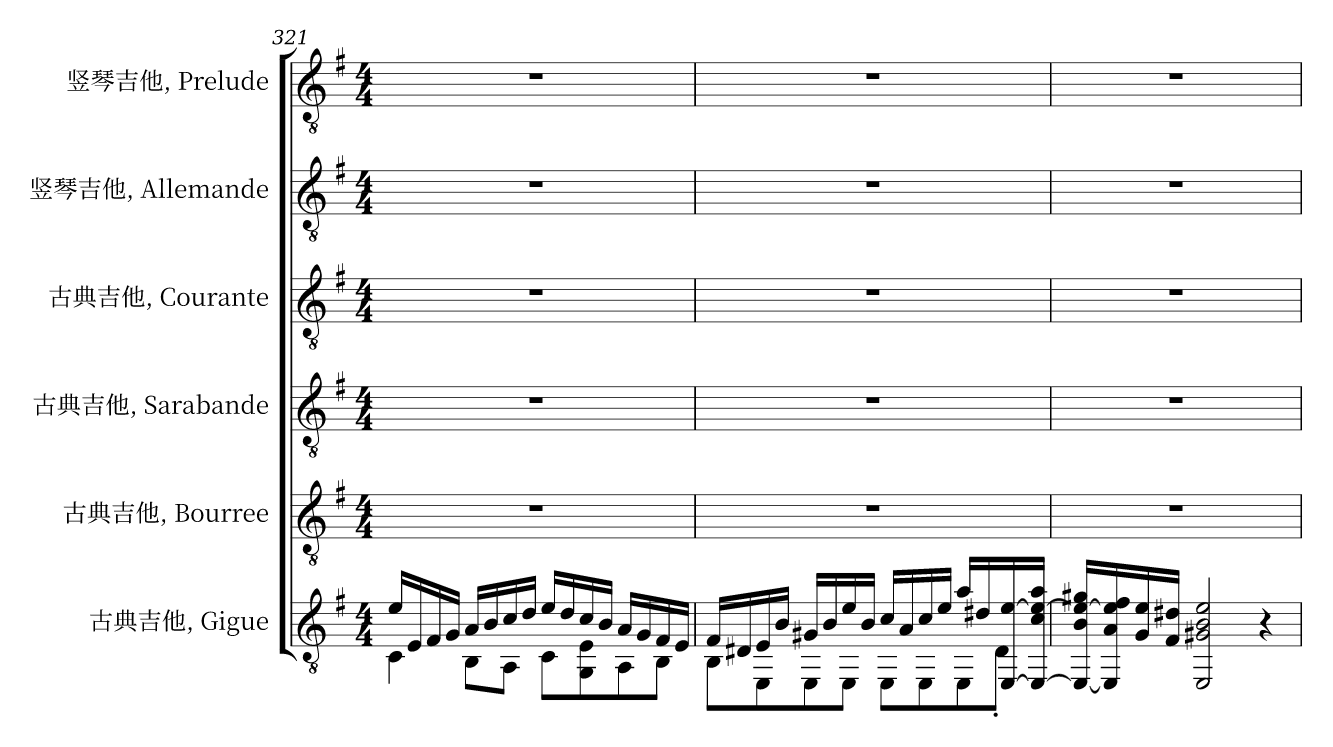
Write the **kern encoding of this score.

**kern	**kern	**kern	**kern	**kern	**kern
*part6	*part5	*part4	*part3	*part2	*part1
*staff6	*staff5	*staff4	*staff3	*staff2	*staff1
*I"古典吉他, Gigue	*I"古典吉他, Bourree	*I"古典吉他, Sarabande	*I"古典吉他, Courante	*I"竖琴吉他, Allemande	*I"竖琴吉他, Prelude
!!LO:LB:g=z
*clefGv2	*clefGv2	*clefGv2	*clefGv2	*clefGv2	*clefGv2
*k[f#]	*k[f#]	*k[f#]	*k[f#]	*k[f#]	*k[f#]
*M4/4	*M4/4	*M4/4	*M4/4	*M4/4	*M4/4
=321	=321	=321	=321	=321	=321
*^	*	*	*	*	*
16e/LL	4C\	1r	1r	1r	1r	1r
16E/	.	.	.	.	.	.
16F#/	.	.	.	.	.	.
16G/JJ	.	.	.	.	.	.
16A/LL	8BB\L	.	.	.	.	.
16B/	.	.	.	.	.	.
16c/	8AA\J	.	.	.	.	.
16d/JJ	.	.	.	.	.	.
16e/LL	8C\L	.	.	.	.	.
16d/	.	.	.	.	.	.
16c/	8GG\ 8E\	.	.	.	.	.
16B/JJ	.	.	.	.	.	.
16A/LL	8AA\	.	.	.	.	.
16G/	.	.	.	.	.	.
16F#/	8BB\J	.	.	.	.	.
16E/JJ	.	.	.	.	.	.
=322	=322	=322	=322	=322	=322	=322
16F#/LL	8BB\L	1r	1r	1r	1r	1r
16D#X/	.	.	.	.	.	.
16E/	8EE\	.	.	.	.	.
16B/JJ	.	.	.	.	.	.
16G#X/LL	8EE\	.	.	.	.	.
16B/	.	.	.	.	.	.
16e/	8EE\J	.	.	.	.	.
16B/JJ	.	.	.	.	.	.
16c/LL	8EE\L	.	.	.	.	.
16A/	.	.	.	.	.	.
16c/	8EE\	.	.	.	.	.
16e/JJ	.	.	.	.	.	.
16a/LL	8EE\	.	.	.	.	.
16d#X/	.	.	.	.	.	.
[16EE/ [16e/	8D#'\J	.	.	.	.	.
16EE/_ 16c/ 16e/_ 16a/JJ	.	.	.	.	.	.
*v	*v	*	*	*	*	*
!!LO:PB:g=z
=323	=323	=323	=323	=323	=323
16EE/_ 16B/ 16e/_ 16g#X/LL	1r	1r	1r	1r	1r
16EE/] 16A/ 16e/] 16f#/	.	.	.	.	.
16G/ 16e/	.	.	.	.	.
16F#/ 16d#X/JJ	.	.	.	.	.
2EE/ 2G#X/ 2B/ 2e/	.	.	.	.	.
4r	.	.	.	.	.
=	=	=	=	=	=
*-	*-	*-	*-	*-	*-
